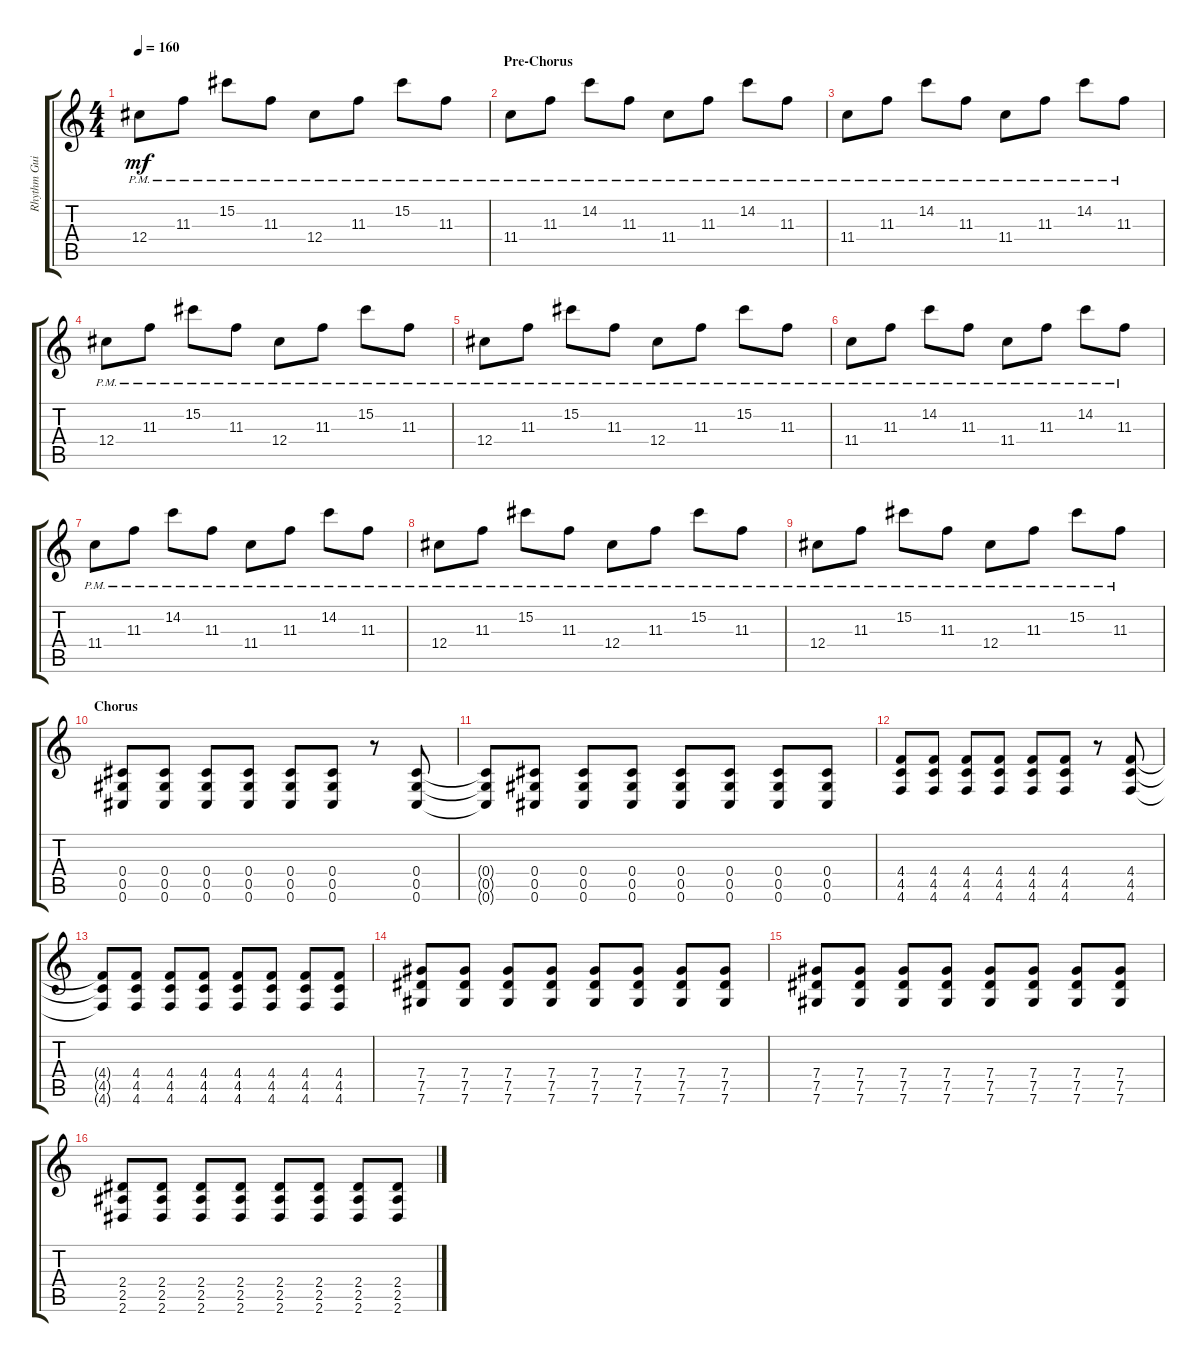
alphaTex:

\track ("Rhythm Guitar" "Rhythm Gui") {instrument distortionguitar}
\staff {score tabs}
\tuning (Eb4 Bb3 Gb3 Db3 Ab2 Db2) {hide}
\ts (4 4)
\tempo 160
\clef g2
\ks c
12.4{pm}.8{dy mf} 11.3{pm}.8 15.2{pm}.8 11.3{pm}.8 12.4{pm}.8 11.3{pm}.8 15.2{pm}.8 11.3{pm}.8 |
\section ("" "Pre-Chorus")
11.4{pm}.8 11.3{pm}.8 14.2{pm}.8 11.3{pm}.8 11.4{pm}.8 11.3{pm}.8 14.2{pm}.8 11.3{pm}.8 |
11.4{pm}.8 11.3{pm}.8 14.2{pm}.8 11.3{pm}.8 11.4{pm}.8 11.3{pm}.8 14.2{pm}.8 11.3{pm}.8 |
12.4{pm}.8 11.3{pm}.8 15.2{pm}.8 11.3{pm}.8 12.4{pm}.8 11.3{pm}.8 15.2{pm}.8 11.3{pm}.8 |
12.4{pm}.8 11.3{pm}.8 15.2{pm}.8 11.3{pm}.8 12.4{pm}.8 11.3{pm}.8 15.2{pm}.8 11.3{pm}.8 |
11.4{pm}.8 11.3{pm}.8 14.2{pm}.8 11.3{pm}.8 11.4{pm}.8 11.3{pm}.8 14.2{pm}.8 11.3{pm}.8 |
11.4{pm}.8 11.3{pm}.8 14.2{pm}.8 11.3{pm}.8 11.4{pm}.8 11.3{pm}.8 14.2{pm}.8 11.3{pm}.8 |
12.4{pm}.8 11.3{pm}.8 15.2{pm}.8 11.3{pm}.8 12.4{pm}.8 11.3{pm}.8 15.2{pm}.8 11.3{pm}.8 |
12.4{pm}.8 11.3{pm}.8 15.2{pm}.8 11.3{pm}.8 12.4{pm}.8 11.3{pm}.8 15.2{pm}.8 11.3{pm}.8 |
\section ("" "Chorus")
(0.4 0.5 0.6).8 (0.4 0.5 0.6).8 (0.4 0.5 0.6).8 (0.4 0.5 0.6).8 (0.4 0.5 0.6).8 (0.4 0.5 0.6).8 r.8 (0.4 0.5 0.6).8 |
(0.4{t} 0.5{t} 0.6{t}).8 (0.4 0.5 0.6).8 (0.4 0.5 0.6).8 (0.4 0.5 0.6).8 (0.4 0.5 0.6).8 (0.4 0.5 0.6).8 (0.4 0.5 0.6).8 (0.4 0.5 0.6).8 |
(4.4 4.5 4.6).8 (4.4 4.5 4.6).8 (4.4 4.5 4.6).8 (4.4 4.5 4.6).8 (4.4 4.5 4.6).8 (4.4 4.5 4.6).8 r.8 (4.4 4.5 4.6).8 |
(4.4{t} 4.5{t} 4.6{t}).8 (4.4 4.5 4.6).8 (4.4 4.5 4.6).8 (4.4 4.5 4.6).8 (4.4 4.5 4.6).8 (4.4 4.5 4.6).8 (4.4 4.5 4.6).8 (4.4 4.5 4.6).8 |
(7.4 7.5 7.6).8 (7.4 7.5 7.6).8 (7.4 7.5 7.6).8 (7.4 7.5 7.6).8 (7.4 7.5 7.6).8 (7.4 7.5 7.6).8 (7.4 7.5 7.6).8 (7.4 7.5 7.6).8 |
(7.4 7.5 7.6).8 (7.4 7.5 7.6).8 (7.4 7.5 7.6).8 (7.4 7.5 7.6).8 (7.4 7.5 7.6).8 (7.4 7.5 7.6).8 (7.4 7.5 7.6).8 (7.4 7.5 7.6).8 |
(2.4 2.5 2.6).8 (2.4 2.5 2.6).8 (2.4 2.5 2.6).8 (2.4 2.5 2.6).8 (2.4 2.5 2.6).8 (2.4 2.5 2.6).8 (2.4 2.5 2.6).8 (2.4 2.5 2.6).8
